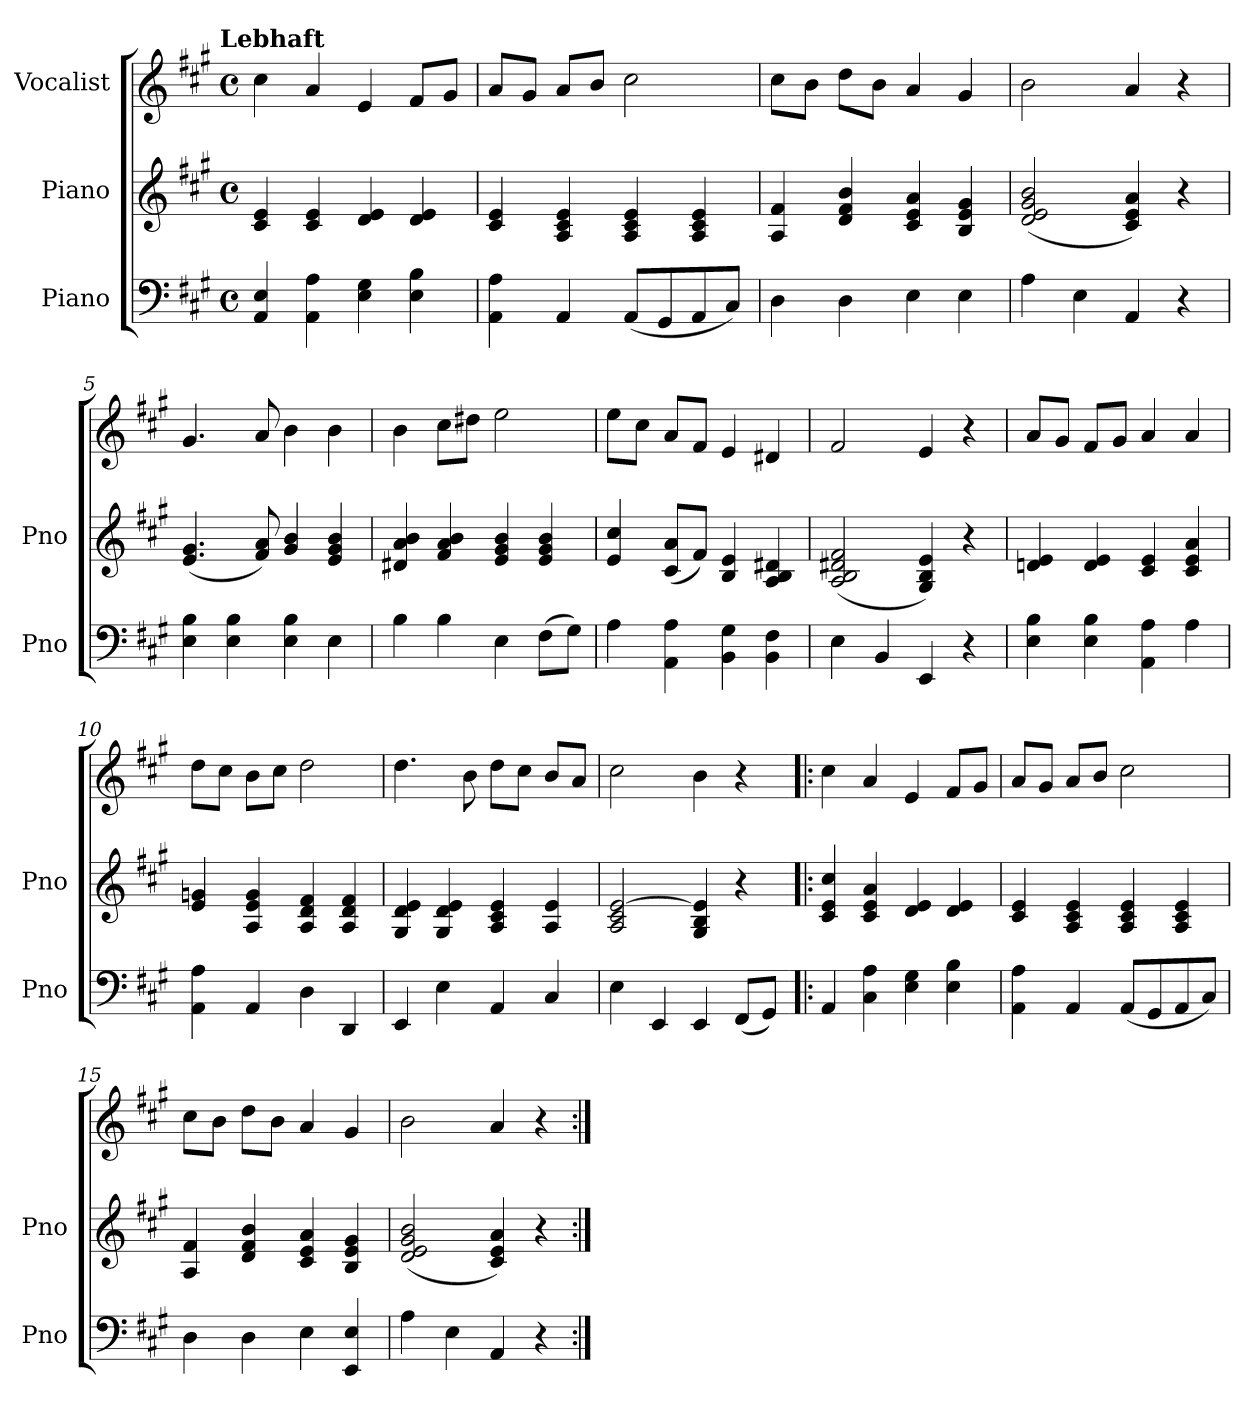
**kern	**kern	**kern
*part3	*part2	*part1
*staff3	*staff2	*staff1
*I"Piano	*I"Piano	*I"Vocalist
*I'Pno	*I'Pno	*
*clefF4	*clefG2	*clefG2
*k[f#c#g#]	*k[f#c#g#]	*k[f#c#g#]
*A:	*A:	*A:
!!LO:TX:omd:t=Lebhaft
*M4/4	*M4/4	*M4/4
*met(c)	*met(c)	*met(c)
*MM84	*MM84	*MM84
=1	=1	=1
4AA 4E	4c# 4e	4cc#
4AA 4A	4c# 4e	4a
4E 4G#	4d 4e	4e
4E 4B	4d 4e	8f#L
.	.	8g#J
=2	=2	=2
4AA 4A	4c# 4e	8aL
.	.	8g#J
4AA	4A 4c# 4e	8aL
.	.	8bJ
(8AAL	4A 4c# 4e	2cc#
8GG#	.	.
8AA	4A 4c# 4e	.
8C#J)	.	.
=3	=3	=3
4D	4A 4f#	8cc#L
.	.	8bJ
4D	4d 4f# 4b	8ddL
.	.	8bJ
4E	4c# 4e 4a	4a
4E	4B 4e 4g#	4g#
=4	=4	=4
4A	(2d 2e 2g# 2b	2b
4E	.	.
4AA	4c# 4e 4a)	4a
4r	4r	4r
=5	=5	=5
4E 4B	(4.e 4.g#	4.g#
4E 4B	.	.
.	8f# 8a)	8a
4E 4B	4g# 4b	4b
4E	4e 4g# 4b	4b
=6	=6	=6
4B	4d#X 4a 4b	4b
4B	4f# 4a 4b	8cc#L
.	.	8dd#XJ
4E	4e 4g# 4b	2ee
(8F#L	4e 4g# 4b	.
8G#J)	.	.
=7	=7	=7
4A	4e 4cc#	8eeL
.	.	8cc#J
4AA 4A	(8c# 8aL	8aL
.	8f#J)	8f#J
4BB 4G#	4B 4e	4e
4BB 4F#	4A 4B 4d#X	4d#X
=8	=8	=8
4E	(2A 2B 2d#X 2f#	2f#
4BB	.	.
4EE	4G# 4B 4e)	4e
4r	4r	4r
=9	=9	=9
4E 4B	4dn 4e	8aL
.	.	8g#J
4E 4B	4d 4e	8f#L
.	.	8g#J
4AA 4A	4c# 4e	4a
4A	4c# 4e 4a	4a
=10	=10	=10
4AA 4A	4e 4gn	8ddL
.	.	8cc#J
4AA	4A 4e 4g	8bL
.	.	8cc#J
4D	4A 4d 4f#	2dd
4DD	4A 4d 4f#	.
=11	=11	=11
4EE	4G# 4d 4e	4.dd
4E	4G# 4d 4e	.
.	.	8b
4AA	4A 4c# 4e	8ddL
.	.	8cc#J
4C#	4A 4e	8bL
.	.	8aJ
=12	=12	=12
4E	2A 2c# [2e	2cc#
4EE	.	.
4EE	4G# 4B 4e]	4b
(8FF#L	4r	4r
8GG#J)	.	.
=13!|:	=13!|:	=13!|:
4AA	4c# 4e 4cc#	4cc#
4C# 4A	4c# 4e 4a	4a
4E 4G#	4d 4e	4e
4E 4B	4d 4e	8f#L
.	.	8g#J
=14	=14	=14
4AA 4A	4c# 4e	8aL
.	.	8g#J
4AA	4A 4c# 4e	8aL
.	.	8bJ
(8AAL	4A 4c# 4e	2cc#
8GG#	.	.
8AA	4A 4c# 4e	.
8C#J)	.	.
=15	=15	=15
4D	4A 4f#	8cc#L
.	.	8bJ
4D	4d 4f# 4b	8ddL
.	.	8bJ
4E	4c# 4e 4a	4a
4EE 4E	4B 4e 4g#	4g#
=16	=16	=16
4A	(2d 2e 2g# 2b	2b
4E	.	.
4AA	4c# 4e 4a)	4a
4r	4r	4r
=:|!	=:|!	=:|!
*-	*-	*-
